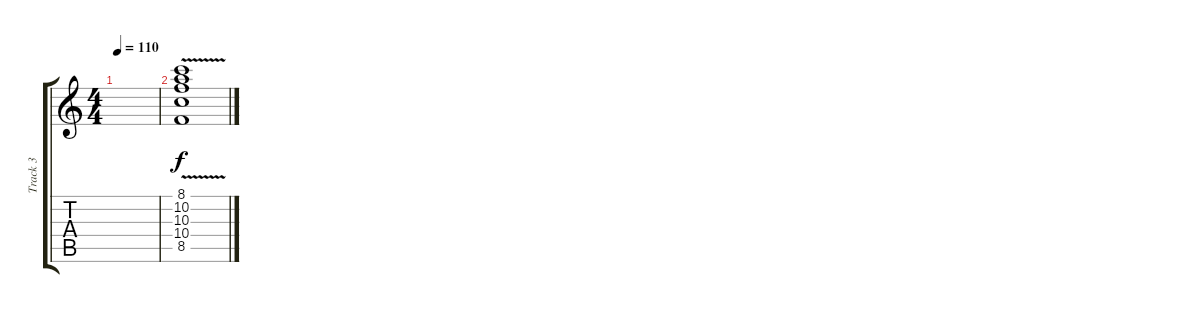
\track ("Track 3" "Track 3") {instrument overdrivenguitar}
\staff {score tabs}
\tuning (E4 B3 G3 D3 A2 E2) {hide}
\ts (4 4)
\tempo 110
\clef g2
\ks c
|
(8.1{v} 10.2 10.3 10.4 8.5).1
